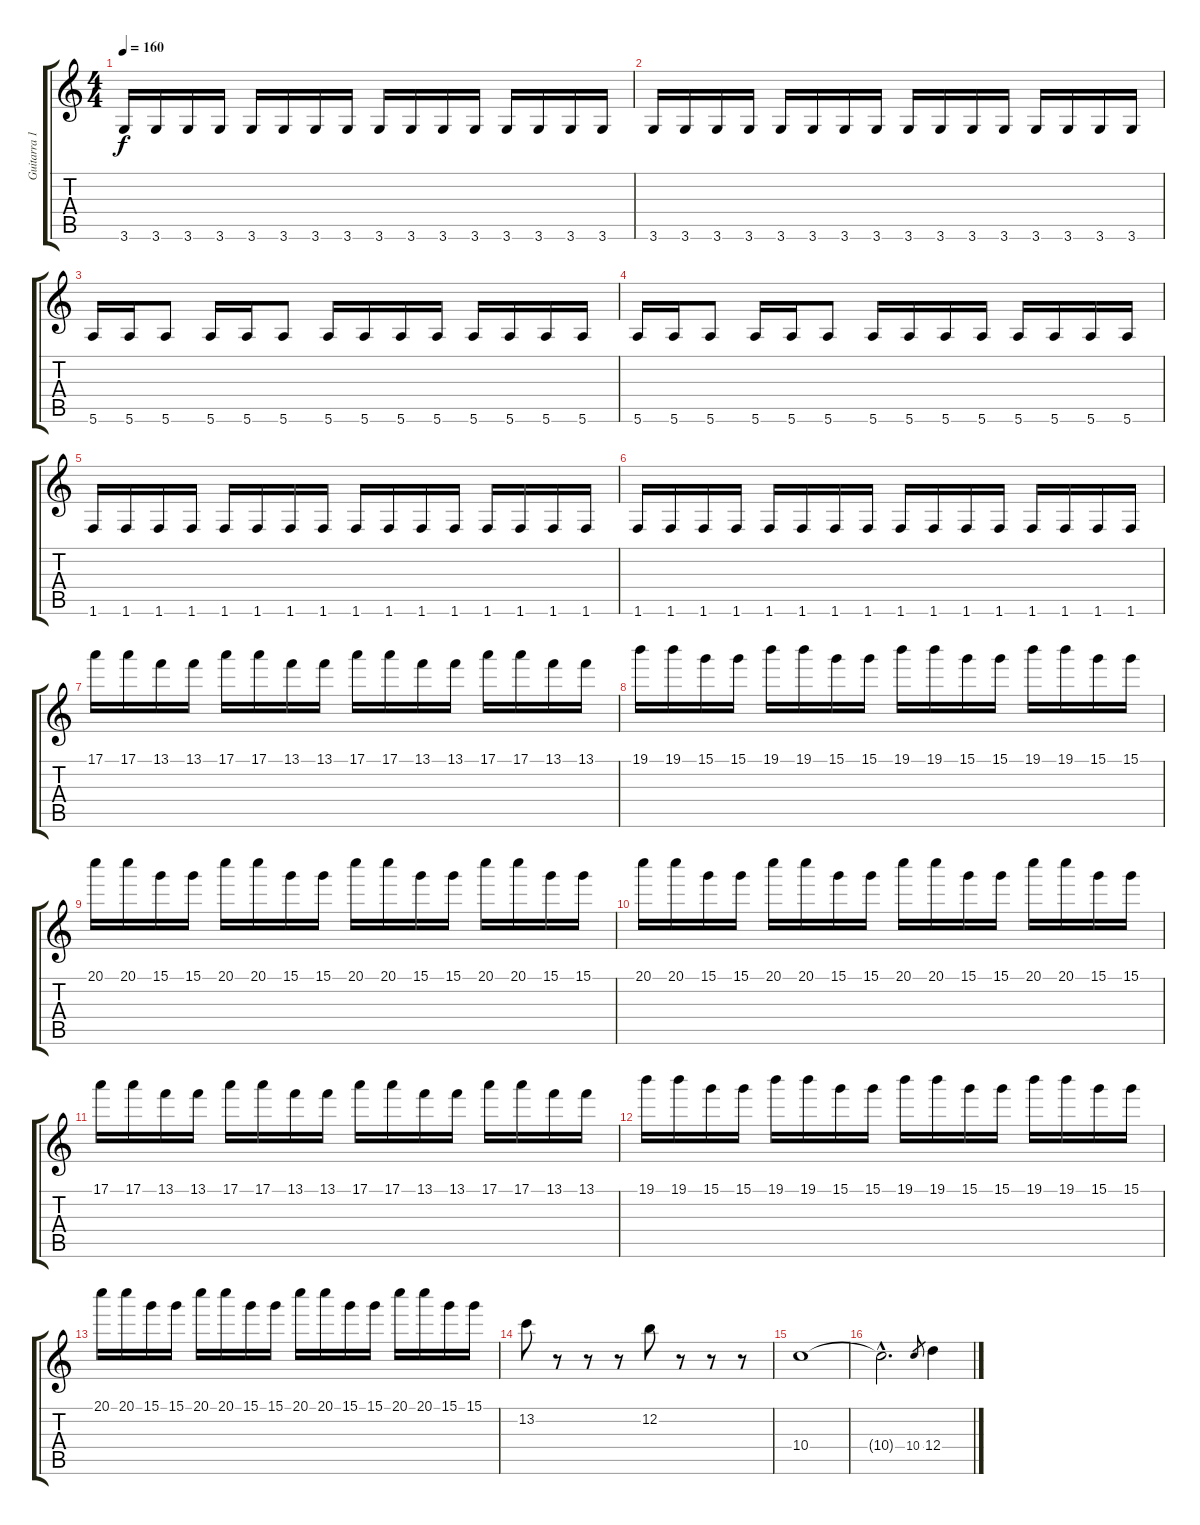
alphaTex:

\track ("Guitarra 1" "Guitarra 1") {instrument overdrivenguitar}
\staff {score tabs}
\tuning (E4 B3 G3 D3 A2 E2) {hide}
\ts (4 4)
\tempo 160
\clef g2
\ks c
3.6.16{dy f} 3.6.16 3.6.16 3.6.16 3.6.16 3.6.16 3.6.16 3.6.16 3.6.16 3.6.16 3.6.16 3.6.16 3.6.16 3.6.16 3.6.16 3.6.16 |
3.6.16 3.6.16 3.6.16 3.6.16 3.6.16 3.6.16 3.6.16 3.6.16 3.6.16 3.6.16 3.6.16 3.6.16 3.6.16 3.6.16 3.6.16 3.6.16 |
5.6.16 5.6.16 5.6.8 5.6.16 5.6.16 5.6.8 5.6.16 5.6.16 5.6.16 5.6.16 5.6.16 5.6.16 5.6.16 5.6.16 |
5.6.16 5.6.16 5.6.8 5.6.16 5.6.16 5.6.8 5.6.16 5.6.16 5.6.16 5.6.16 5.6.16 5.6.16 5.6.16 5.6.16 |
1.6.16 1.6.16 1.6.16 1.6.16 1.6.16 1.6.16 1.6.16 1.6.16 1.6.16 1.6.16 1.6.16 1.6.16 1.6.16 1.6.16 1.6.16 1.6.16 |
1.6.16 1.6.16 1.6.16 1.6.16 1.6.16 1.6.16 1.6.16 1.6.16 1.6.16 1.6.16 1.6.16 1.6.16 1.6.16 1.6.16 1.6.16 1.6.16 |
17.1.16 17.1.16 13.1.16 13.1.16 17.1.16 17.1.16 13.1.16 13.1.16 17.1.16 17.1.16 13.1.16 13.1.16 17.1.16 17.1.16 13.1.16 13.1.16 |
19.1.16 19.1.16 15.1.16 15.1.16 19.1.16 19.1.16 15.1.16 15.1.16 19.1.16 19.1.16 15.1.16 15.1.16 19.1.16 19.1.16 15.1.16 15.1.16 |
20.1.16 20.1.16 15.1.16 15.1.16 20.1.16 20.1.16 15.1.16 15.1.16 20.1.16 20.1.16 15.1.16 15.1.16 20.1.16 20.1.16 15.1.16 15.1.16 |
20.1.16 20.1.16 15.1.16 15.1.16 20.1.16 20.1.16 15.1.16 15.1.16 20.1.16 20.1.16 15.1.16 15.1.16 20.1.16 20.1.16 15.1.16 15.1.16 |
17.1.16 17.1.16 13.1.16 13.1.16 17.1.16 17.1.16 13.1.16 13.1.16 17.1.16 17.1.16 13.1.16 13.1.16 17.1.16 17.1.16 13.1.16 13.1.16 |
19.1.16 19.1.16 15.1.16 15.1.16 19.1.16 19.1.16 15.1.16 15.1.16 19.1.16 19.1.16 15.1.16 15.1.16 19.1.16 19.1.16 15.1.16 15.1.16 |
20.1.16 20.1.16 15.1.16 15.1.16 20.1.16 20.1.16 15.1.16 15.1.16 20.1.16 20.1.16 15.1.16 15.1.16 20.1.16 20.1.16 15.1.16 15.1.16 |
13.2.8 r.8 r.8 r.8 12.2.8 r.8 r.8 r.8 |
10.4.1{volume 16 balance 8 instrument distortionguitar} |
10.4{hac t}.2{d} 10.4.8{gr} 12.4.4
